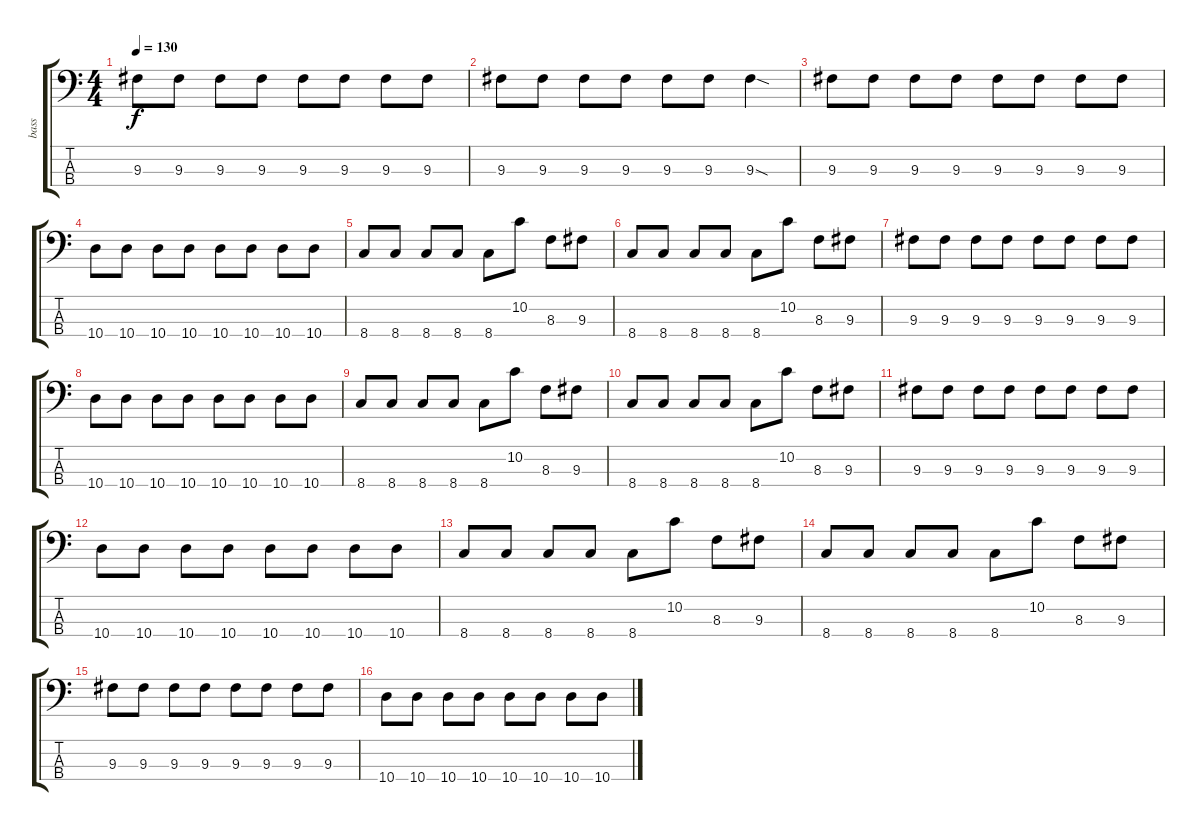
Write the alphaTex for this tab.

\track ("bass" "bass") {instrument electricbassfinger}
\staff {score tabs}
\tuning (G2 D2 A1 E1) {hide}
\ts (4 4)
\tempo 130
\clef f4
\ks c
9.3.8{dy f} 9.3.8 9.3.8 9.3.8 9.3.8 9.3.8 9.3.8 9.3.8 |
9.3.8 9.3.8 9.3.8 9.3.8 9.3.8 9.3.8 9.3{sod}.4 |
9.3.8 9.3.8 9.3.8 9.3.8 9.3.8 9.3.8 9.3.8 9.3.8 |
10.4.8 10.4.8 10.4.8 10.4.8 10.4.8 10.4.8 10.4.8 10.4.8 |
8.4.8 8.4.8 8.4.8 8.4.8 8.4.8 10.2.8 8.3.8 9.3.8 |
8.4.8 8.4.8 8.4.8 8.4.8 8.4.8 10.2.8 8.3.8 9.3.8 |
9.3.8 9.3.8 9.3.8 9.3.8 9.3.8 9.3.8 9.3.8 9.3.8 |
10.4.8 10.4.8 10.4.8 10.4.8 10.4.8 10.4.8 10.4.8 10.4.8 |
8.4.8 8.4.8 8.4.8 8.4.8 8.4.8 10.2.8 8.3.8 9.3.8 |
8.4.8 8.4.8 8.4.8 8.4.8 8.4.8 10.2.8 8.3.8 9.3.8 |
9.3.8 9.3.8 9.3.8 9.3.8 9.3.8 9.3.8 9.3.8 9.3.8 |
10.4.8 10.4.8 10.4.8 10.4.8 10.4.8 10.4.8 10.4.8 10.4.8 |
8.4.8 8.4.8 8.4.8 8.4.8 8.4.8 10.2.8 8.3.8 9.3.8 |
8.4.8 8.4.8 8.4.8 8.4.8 8.4.8 10.2.8 8.3.8 9.3.8 |
9.3.8 9.3.8 9.3.8 9.3.8 9.3.8 9.3.8 9.3.8 9.3.8 |
10.4.8 10.4.8 10.4.8 10.4.8 10.4.8 10.4.8 10.4.8 10.4.8
